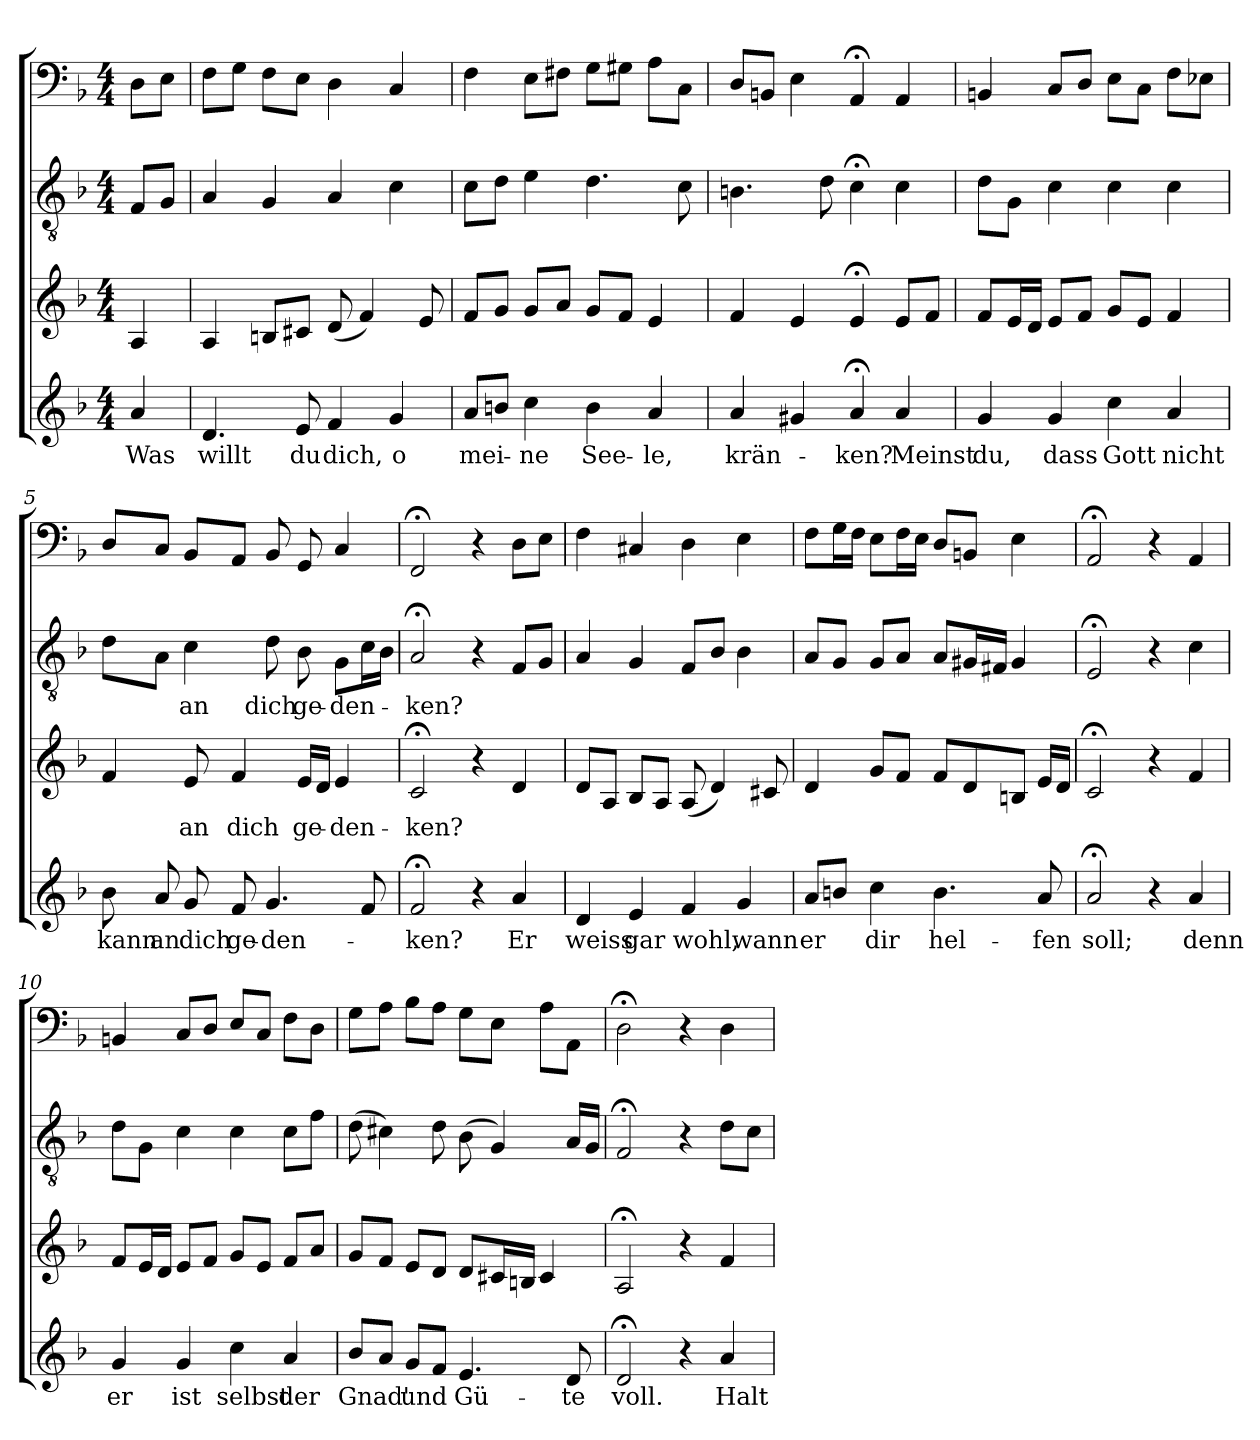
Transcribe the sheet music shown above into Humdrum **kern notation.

**kern	**text	**kern	**text	**kern	**text	**kern
*part4	*part4	*part3	*part3	*part2	*part2	*part1
*staff4	*staff4	*staff3	*staff3	*staff2	*staff2	*staff1
*clefG2	*	*clefG2	*	*clefGv2	*	*clefF4
*k[b-]	*	*k[b-]	*	*k[b-]	*	*k[b-]
*d:	*	*d:	*	*d:	*	*d:
*M4/4	*	*M4/4	*	*M4/4	*	*M4/4
=	=	=	=	=	=	=
4a/	Was	4A/	.	8F/L	.	8D\L
.	.	.	.	8G/J	.	8E\J
=1	=1	=1	=1	=1	=1	=1
4.d/	willt	4A/	.	4A/	.	8F\L
.	.	.	.	.	.	8G\J
.	.	8Bn/L	.	4G/	.	8F\L
8e/	du	8c#X/J	.	.	.	8E\J
4f/	dich,	(8d/	.	4A/	.	4D\
.	.	4f/)	.	.	.	.
4g/	o	.	.	4c\	.	4C/
.	.	8e/	.	.	.	.
=2	=2	=2	=2	=2	=2	=2
8a/L	mei-	8f/L	.	8c\L	.	4F\
8bn/J	.	8g/J	.	8d\J	.	.
4cc\	-ne	8g/L	.	4e\	.	8E\L
.	.	8a/J	.	.	.	8F#X\J
4b\	See-	8g/L	.	4.d\	.	8G\L
.	.	8f/J	.	.	.	8G#X\J
4a/	-le,	4e/	.	.	.	8A\L
.	.	.	.	8c\	.	8C\J
=3	=3	=3	=3	=3	=3	=3
4a/	krän-	4f/	.	4.Bn\	.	8D/L
.	.	.	.	.	.	8BBn/J
4g#X/	.	4e/	.	.	.	4E\
.	.	.	.	8d\	.	.
4a;</	-ken?	4e;</	.	4c;<\	.	4AA;</
4a/	Meinst	8e/L	.	4c\	.	4AA/
.	.	8f/J	.	.	.	.
=4	=4	=4	=4	=4	=4	=4
4g/	du,	8f/L	.	8d\L	.	4BBn/
.	.	16e/L	.	8G\J	.	.
.	.	16d/JJ	.	.	.	.
4g/	dass	8e/L	.	4c\	.	8C/L
.	.	8f/J	.	.	.	8D/J
4cc\	Gott	8g/L	.	4c\	.	8E\L
.	.	8e/J	.	.	.	8C\J
4a/	nicht	4f/	.	4c\	.	8F\L
.	.	.	.	.	.	8E-X\J
=5	=5	=5	=5	=5	=5	=5
8b-\	kann	4f/	.	8d\L	.	8D/L
8a/	an	.	.	8A\J	.	8C/J
8g/	dich	8e/	an	4c\	an	8BB-/L
8f/	ge-	4f/	dich	.	.	8AA/J
4.g/	-den-	.	.	8d\	dich	8BB-/
.	.	16e/LL	ge-	8B-\	ge-	8GG/
.	.	16d/JJ	.	.	.	.
.	.	4e/	-den-	8G\L	-den-	4C/
8f/	.	.	.	16c\L	.	.
.	.	.	.	16B-\JJ	.	.
=6	=6	=6	=6	=6	=6	=6
2f;</	-ken?	2c;</	-ken?	2A;</	-ken?	2FF;</
4r	.	4r	.	4r	.	4r
4a/	Er	4d/	.	8F/L	.	8D\L
.	.	.	.	8G/J	.	8E\J
=7	=7	=7	=7	=7	=7	=7
4d/	weiss	8d/L	.	4A/	.	4F\
.	.	8A/J	.	.	.	.
4e/	gar	8B-/L	.	4G/	.	4C#X/
.	.	8A/J	.	.	.	.
4f/	wohl,	(8A/	.	8F/L	.	4D\
.	.	4d/)	.	8B-/J	.	.
4g/	wann	.	.	4B-\	.	4E\
.	.	8c#X/	.	.	.	.
=8	=8	=8	=8	=8	=8	=8
8a/L	er	4d/	.	8A/L	.	8F\L
8bn/J	.	.	.	8G/J	.	16G\L
.	.	.	.	.	.	16F\JJ
4cc\	dir	8g/L	.	8G/L	.	8E\L
.	.	8f/J	.	8A/J	.	16F\L
.	.	.	.	.	.	16E\JJ
4.b\	hel-	8f/L	.	8A/L	.	8D/L
.	.	8d/	.	16G#X/L	.	8BBn/J
.	.	.	.	16F#X/JJ	.	.
.	.	8Bn/J	.	4G#/	.	4E\
8a/	-fen	16e/LL	.	.	.	.
.	.	16d/JJ	.	.	.	.
=9	=9	=9	=9	=9	=9	=9
2a;</	soll;	2c;</	.	2E;</	.	2AA;</
4r	.	4r	.	4r	.	4r
4a/	denn	4f/	.	4c\	.	4AA/
=10	=10	=10	=10	=10	=10	=10
4g/	er	8f/L	.	8d\L	.	4BBn/
.	.	16e/L	.	8G\J	.	.
.	.	16d/JJ	.	.	.	.
4g/	ist	8e/L	.	4c\	.	8C/L
.	.	8f/J	.	.	.	8D/J
4cc\	selbst	8g/L	.	4c\	.	8E/L
.	.	8e/J	.	.	.	8C/J
4a/	der	8f/L	.	8c\L	.	8F\L
.	.	8a/J	.	8f\J	.	8D\J
=11	=11	=11	=11	=11	=11	=11
8b-/L	Gnad'	8g/L	.	(8d\	.	8G\L
8a/J	.	8f/J	.	4c#X\)	.	8A\J
8g/L	und	8e/L	.	.	.	8B-\L
8f/J	.	8d/J	.	8d\	.	8A\J
4.e/	Gü-	8d/L	.	(8B-\	.	8G\L
.	.	16c#X/L	.	4G/)	.	8E\J
.	.	16Bn/JJ	.	.	.	.
.	.	4c#/	.	.	.	8A\L
8d/	-te	.	.	16A/LL	.	8AA\J
.	.	.	.	16G/JJ	.	.
=12	=12	=12	=12	=12	=12	=12
2d;</	voll.	2A;</	.	2F;</	.	2D;<\
4r	.	4r	.	4r	.	4r
4a/	Halt	4f/	.	8d\L	.	4D\
.	.	.	.	8c\J	.	.
=	=	=	=	=	=	=
*-	*-	*-	*-	*-	*-	*-
